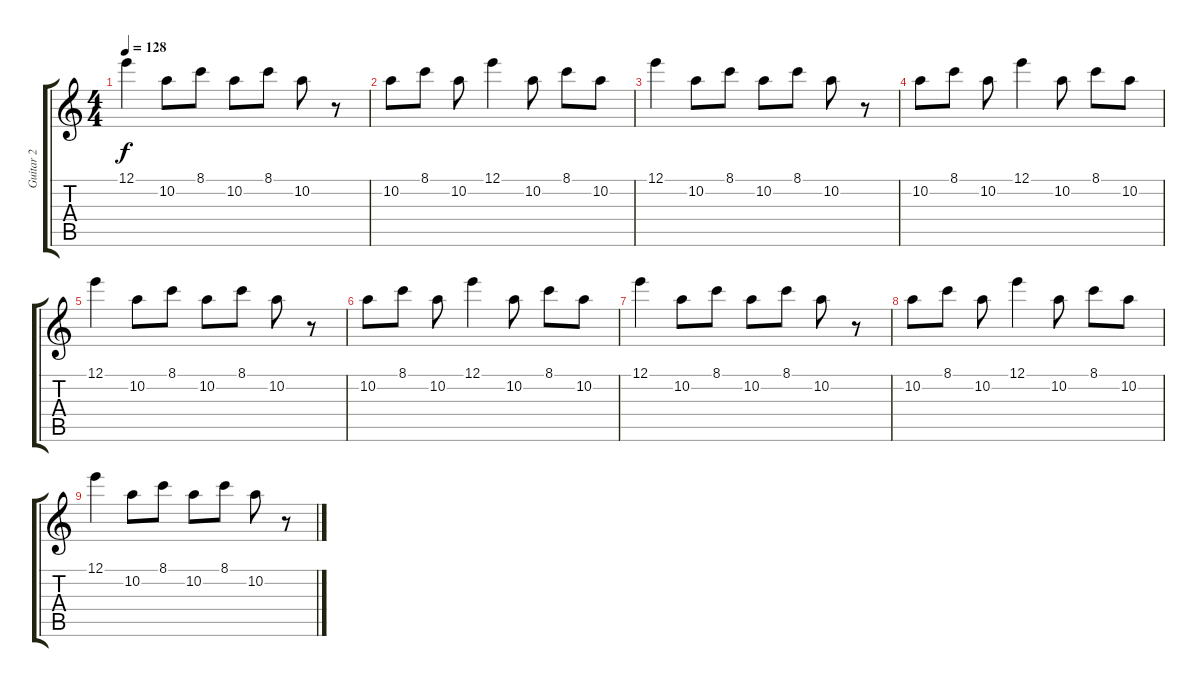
\track ("Guitar 2" "Guitar 2") {instrument overdrivenguitar}
\staff {score tabs}
\tuning (E4 B3 G3 D3 A2 E2) {hide}
\ts (4 4)
\tempo 128
\clef g2
\ks c
12.1.4{dy f} 10.2.8 8.1.8 10.2.8 8.1.8 10.2.8 r.8 |
10.2.8 8.1.8 10.2.8 12.1.4 10.2.8 8.1.8 10.2.8 |
12.1.4 10.2.8 8.1.8 10.2.8 8.1.8 10.2.8 r.8 |
10.2.8 8.1.8 10.2.8 12.1.4 10.2.8 8.1.8 10.2.8 |
12.1.4 10.2.8 8.1.8 10.2.8 8.1.8 10.2.8 r.8 |
10.2.8 8.1.8 10.2.8 12.1.4 10.2.8 8.1.8 10.2.8 |
12.1.4 10.2.8 8.1.8 10.2.8 8.1.8 10.2.8 r.8 |
10.2.8 8.1.8 10.2.8 12.1.4 10.2.8 8.1.8 10.2.8 |
12.1.4 10.2.8 8.1.8 10.2.8 8.1.8 10.2.8 r.8
